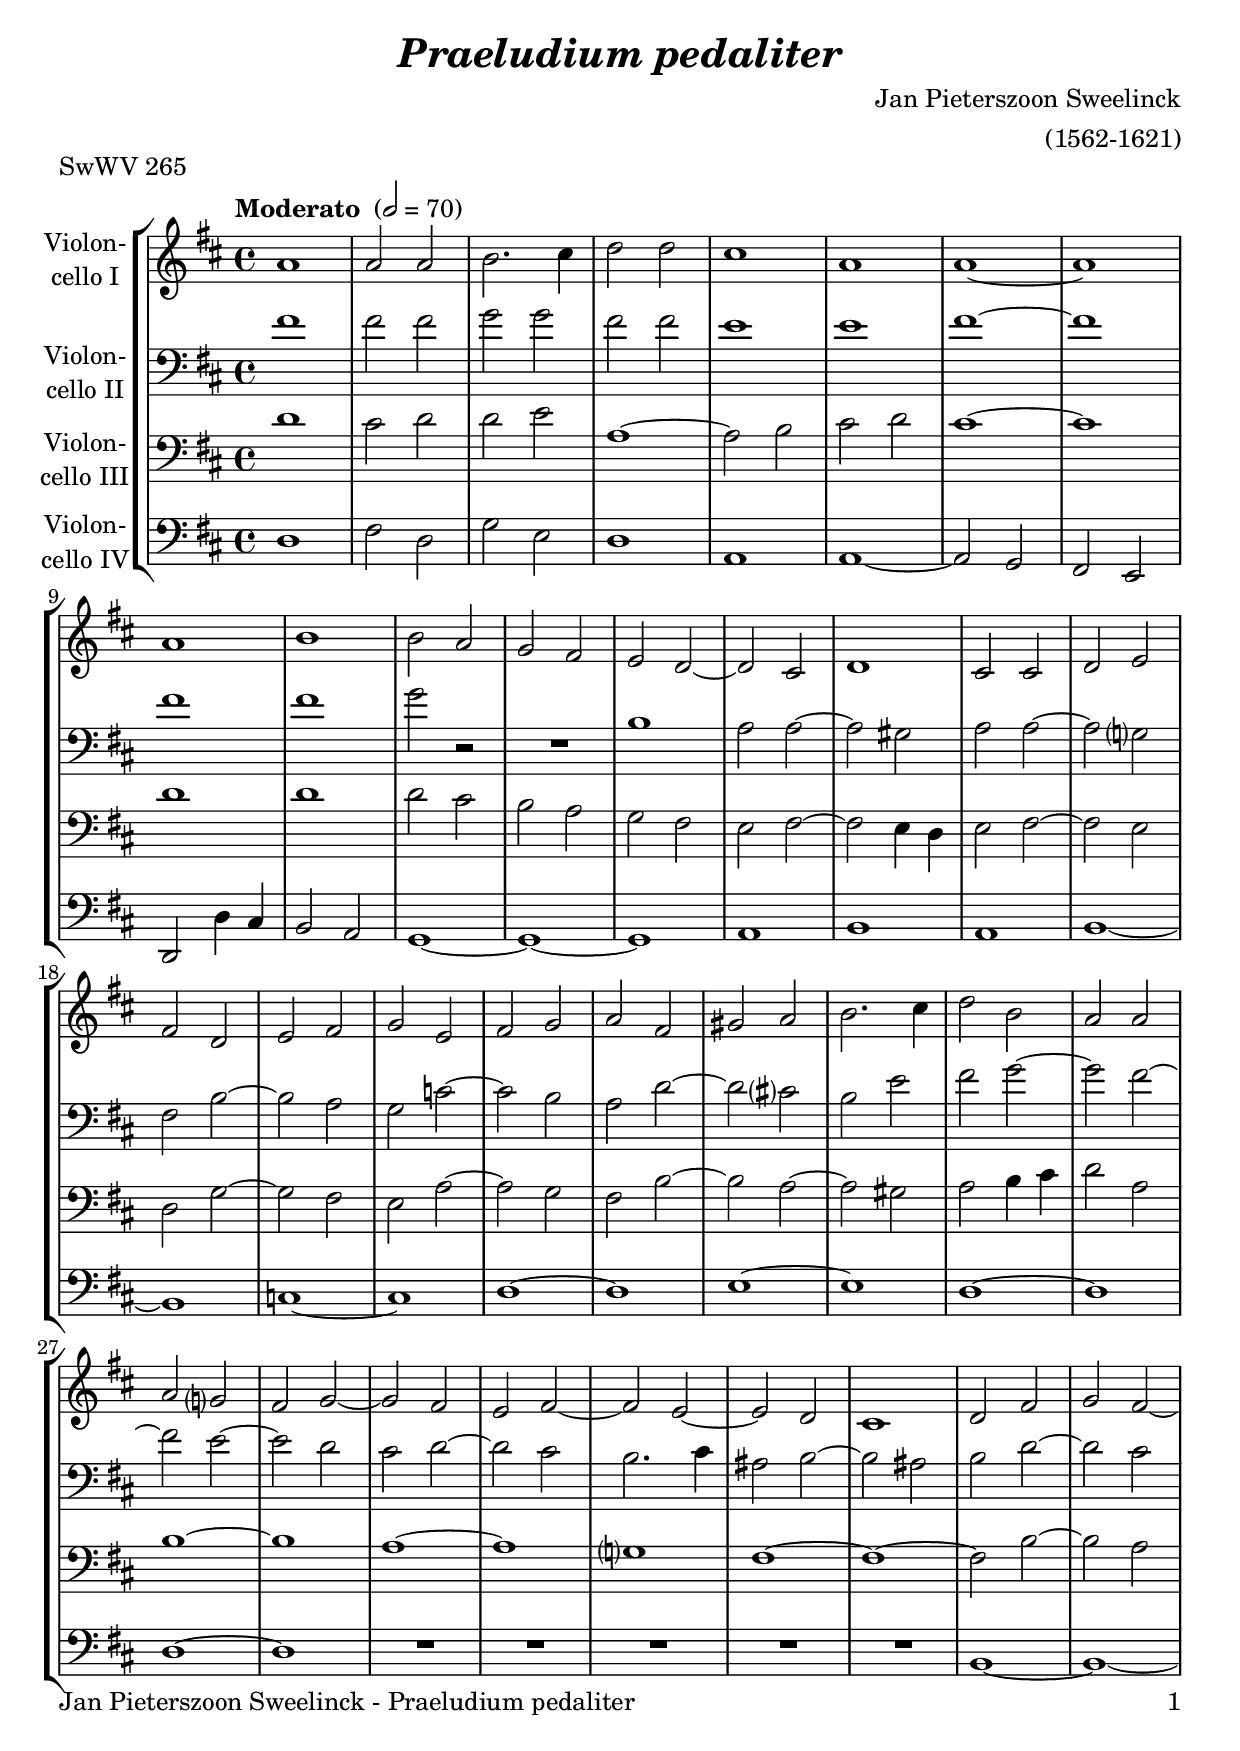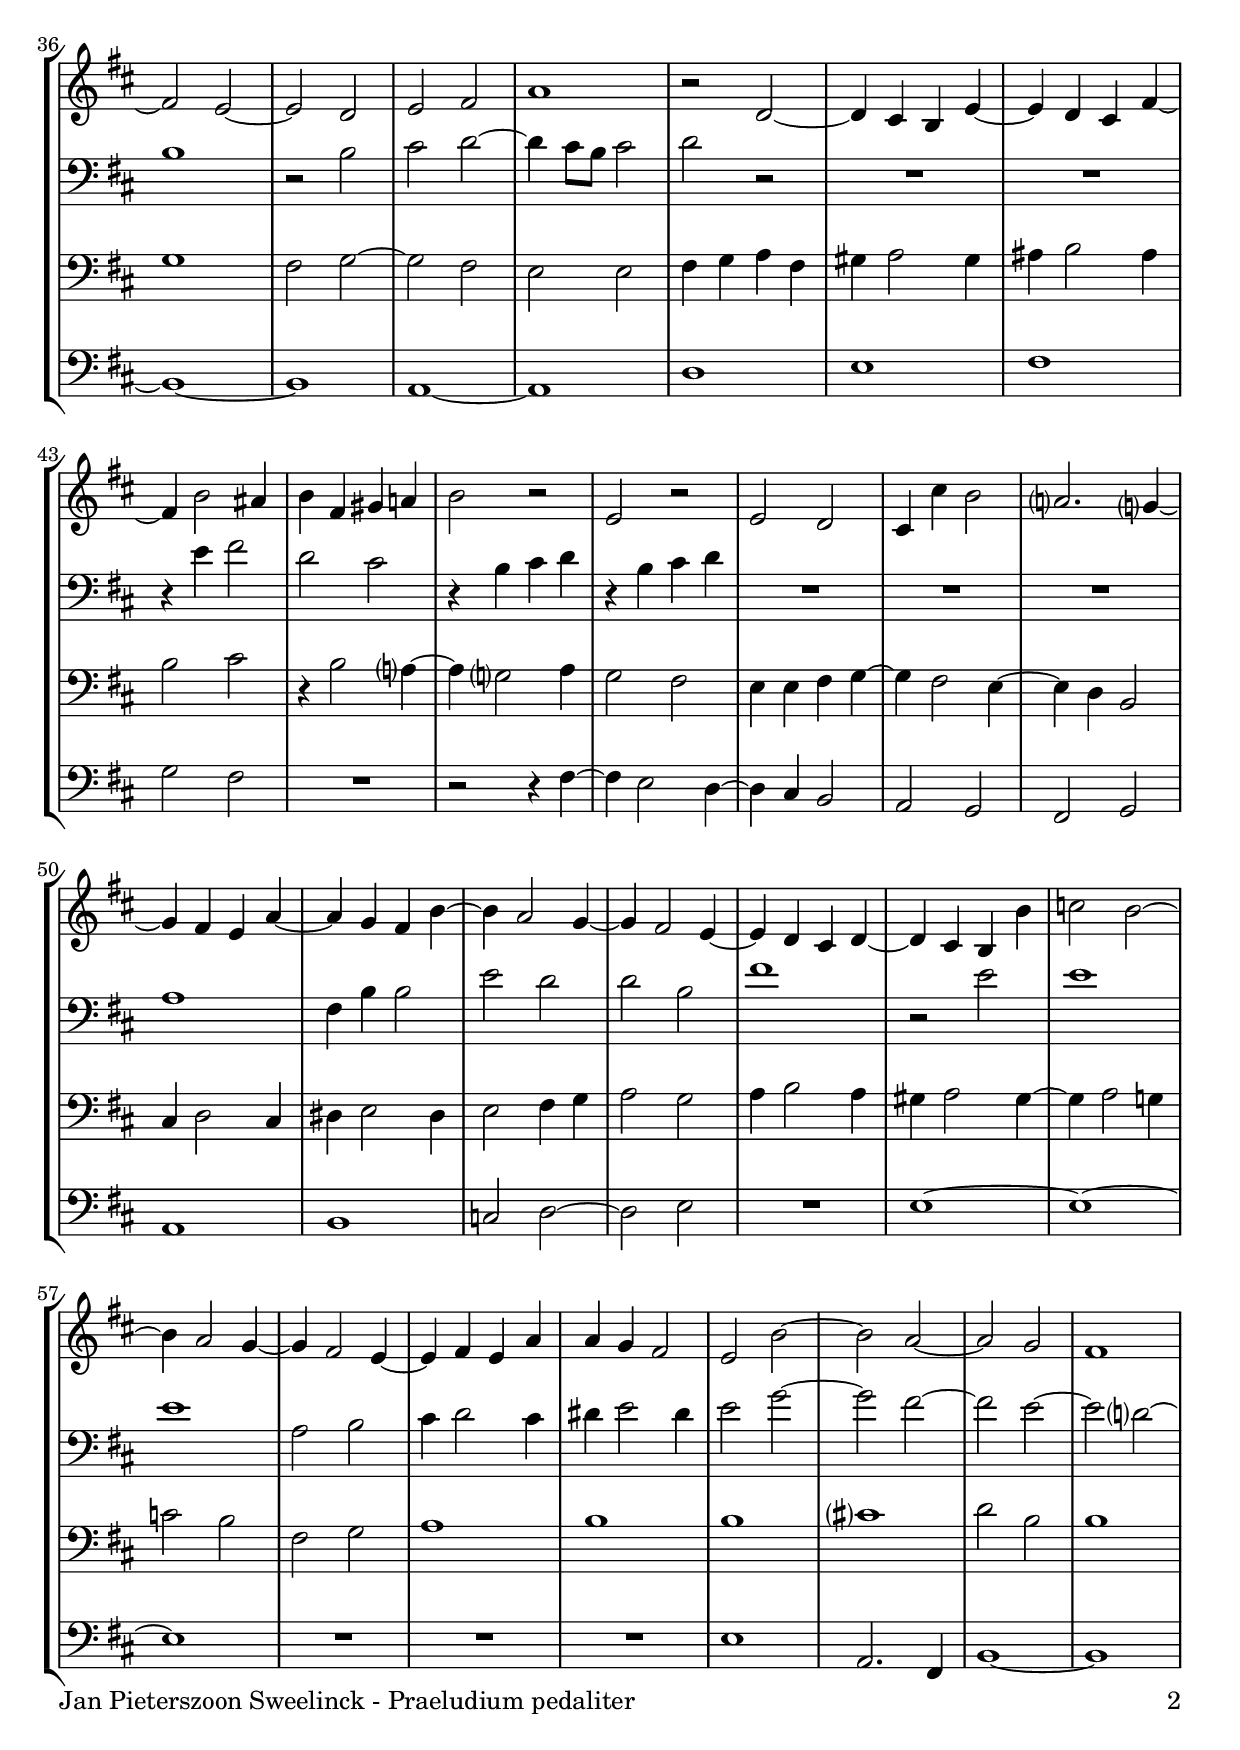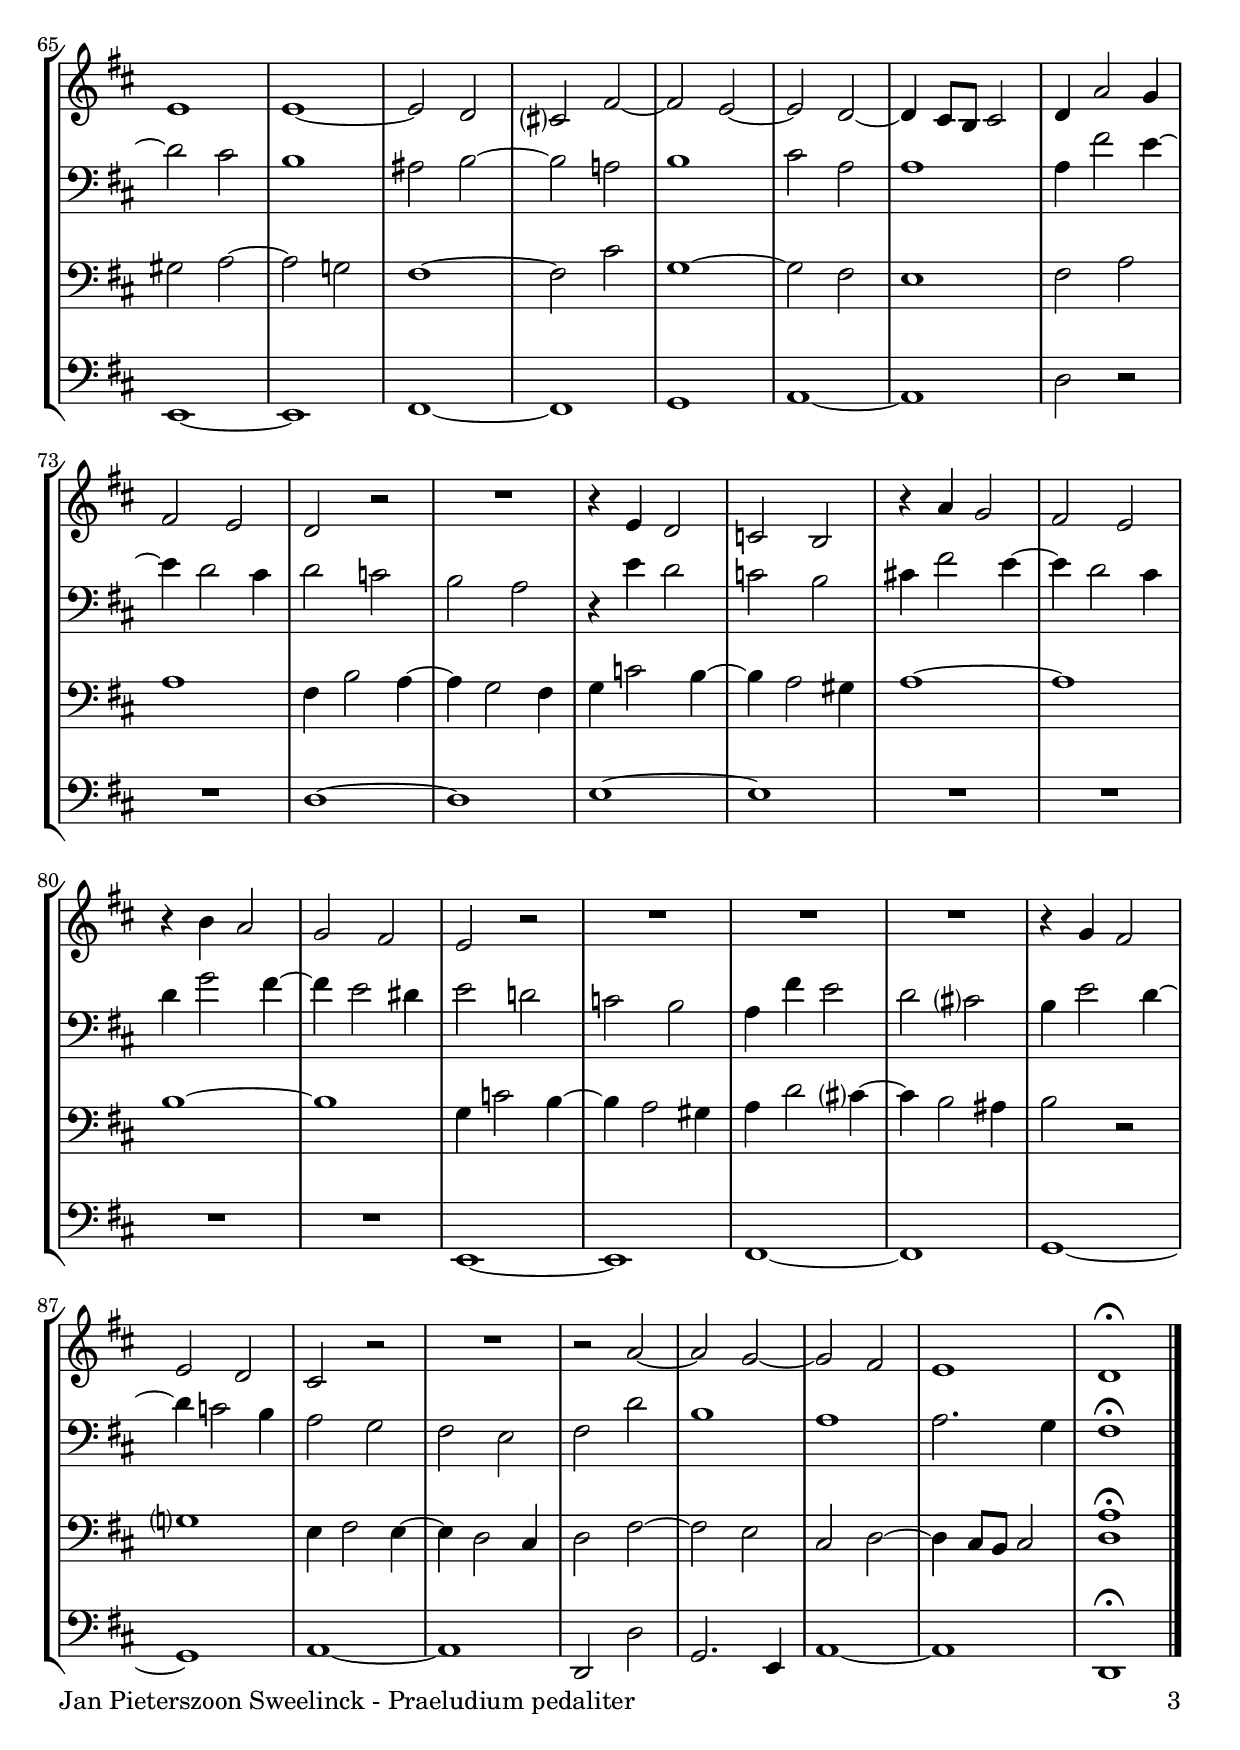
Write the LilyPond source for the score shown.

\version "2.18.2"
\include "deutsch.ly"
  
#(set-global-staff-size 22)

\header {
  title     = \markup \bold \italic "Praeludium pedaliter"
  composer  = "Jan Pieterszoon Sweelinck"
  arranger  = "(1562-1621)"
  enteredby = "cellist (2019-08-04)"
  piece     = "SwWV 265"
}

voiceconsts = {
  \key f \major
  \time 4/4
  \clef "bass"
%  \numericTimeSignature
  \compressFullBarRests
  % Set default beaming for all staves
%  \set Timing.beamExceptions = #'()
%  \set Timing.baseMoment     = #(ly:make-moment 1 4)
%  \set Timing.beatStructure  = #'(1 1 1)
  \tempo "Moderato " 2=70
}

micl = "clarinet"
mifl = "flute"
miob = "oboe"
mifh = "french horn"
misx = "tenor sax"
mist = "string ensemble 1"
miba = "cello"
mivc = "bassoon"

dsaf = \mark \markup \box \italic "D.S. al Fine"
fine = \mark \markup \box \italic "Fine"

\include "v1.ily"
vb = \relative c'' {
  \voiceconsts

  a1
  a2 a
  b b
  a a
  g1
  g
  a~
  a
  a
  a
  b2 r

  R1
  d,
  c2 c~
  c h
  c c~
  c b?
  a d~
  d c
  b es~
  es d
  c f~
  f e?

  d g
  a b~
  b a~
  a g~
  g f
  e f~
  f e
  d2. e4
  cis2 d~
  d cis
  d f~
  f e

  d1
  r2 d
  e f~
  f4 e8 d e2
  f r
  R1*2
  r4 g a2
  f e
  r4 d e f
  r d e f

  R1*3
  c1
  a4 d d2
  g f
  f d
  a'1
  r2 g
  g1

  g
  c,2 d
  e4 f2 e4
  fis g2 fis4
  g2 b~
  b a~
  a g~
  g f?~
  f e
  d1
  cis2 d~
  d c!

  d1
  e2 c
  c1
  c4 a'2 g4~
  g f2 e4
  f2 es
  d c
  r4 g' f2
  es d
  e!4 a2 g4~
  g f2 e4
  f b2 a4~
  a g2 fis4

  g2 f!
  es d
  c4 a' g2
  f e?
  d4 g2 f4~
  f es2 d4
  c2 b
  a g
  a f'
  d1
  c
  c2. b4
  a1\fermata \bar "|."
}

vc = \relative c' {
  \voiceconsts

  f1
  e2 f
  f g
  c,1~
  c2 d
  e f
  e1~
  e
  f
  f
  f2 e

  d c
  b a
  g a~
  a g4 f
  g2 a~
  a g
  f b~
  b a
  g c~
  c b
  a d~
  d c~

  c h
  c d4 e
  f2 c
  d1~
  d
  c~
  c
  b?
  a~
  a~
  a2 d~
  d c

  b1
  a2 b~
  b a
  g g
  a4 b c a
  h c2 h4
  cis d2 cis4
  d2 e
  r4 d2 c?4~
  c b?2 c4
  b2 a

  g4 g a b~
  b a2 g4~
  g f d2
  e4 f2 e4
  fis g2 fis4
  g2 a4 b
  c2 b
  c4 d2 c4
  h c2 h4~
  h c2 b4

  es2 d
  a b
  c1
  d
  d
  e?
  f2 d
  d1
  h2 c~
  c b!
  a1~
  a2 e'

  b1~
  b2 a
  g1
  a2 c
  c1
  a4 d2 c4~
  c b2 a4
  b es2 d4~
  d c2 h4
  c1~
  c
  d~
  d

  b4 es2 d4~
  d c2 h4
  c f2 e?4~
  e d2 cis4
  d2 r
  b?1
  g4 a2 g4~
  g f2 e4
  f2 a~
  a g
  e f~
  f4 e8 d e2
  <f c'>1\fermata \bar "|."
}

vd = \relative c {
  \voiceconsts

  f1
  a2 f
  b g
  f1
  c
  c~
  c2 b
  a g
  f f'4 e
  d2 c
  b1~

  b~
  b
  c
  d
  c
  d~
  d
  es~
  es
  f~
  f
  g~

  g
  f~
  f
  f~
  f
  R1*5
  d1~
  d~

  d~
  d
  c~
  c
  f
  g
  a
  b2 a
  R1
  r2 r4 a~
  a g2 f4~

  f e d2
  c b
  a b
  c1
  d
  es2 f~
  f g
  R1
  g~
  g~

  g
  R1*3
  g1
  c,2. a4
  d1~
  d
  g,~
  g
  a~
  a

  b
  c~
  c
  f2 r
  R1
  f~
  f
  g~
  g
  R1*4

  g,1~
  g
  a~
  a
  b~
  b
  c~
  c
  f,2 f'
  b,2. g4
  c1~
  c
  f,\fermata \bar "|."
}


music = \new StaffGroup <<
      \new Staff {
	\set Staff.midiInstrument = \miba
	\set Staff.instrumentName = \markup \center-column { "Violon-" "cello I" }
	\transpose f d { \va }
      }

      \new Staff {
	\set Staff.midiInstrument = \miba
	\set Staff.instrumentName = \markup \center-column { "Violon-" "cello II" }
	\transpose f d { \vb }
      }

      \new Staff {
	\set Staff.midiInstrument = \miba
	\set Staff.instrumentName = \markup \center-column { "Violon-" "cello III" }
	\transpose f d { \vc }
      }

      \new Staff {
	\set Staff.midiInstrument = \miba
	\set Staff.instrumentName = \markup \center-column { "Violon-" "cello IV" }
	\transpose f d { \vd }
      }
>>

\book {
   \paper {
    print-page-number = ##t
    print-first-page-number = ##t
    oddHeaderMarkup = \markup \null
    evenHeaderMarkup = \markup \null
    oddFooterMarkup = \markup {
      \fill-line {
        \on-the-fly #print-page-number-check-first
        "Jan Pieterszoon Sweelinck - Praeludium pedaliter" \fromproperty #'page:page-number-string
      }
    }
    evenFooterMarkup = \oddFooterMarkup
  } \score {
    \music
    \layout {}
  }

  \score {
    \unfoldRepeats \music

    \midi {
      \context {
        \Score
      }
    }
  }
}
